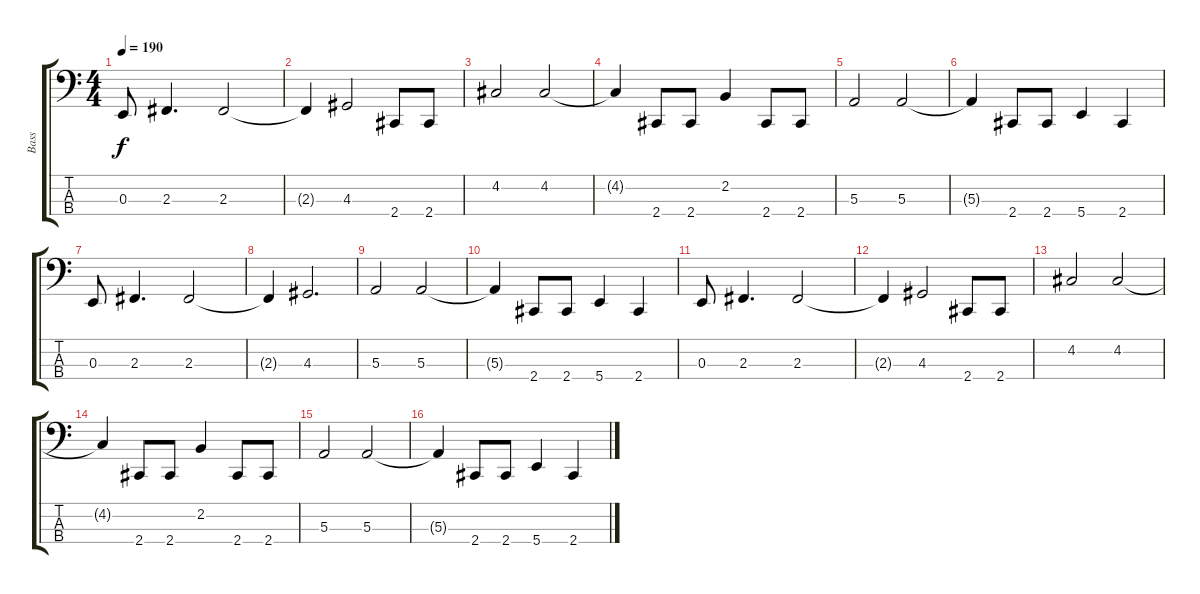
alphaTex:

\track ("Bass" "Bass") {instrument electricbasspick}
\staff {score tabs}
\tuning (D2 A1 E1 B0) {hide}
\ts (4 4)
\tempo 190
\clef f4
\ks c
0.3.8{dy f} 2.3.4{d} 2.3.2 |
2.3{t}.4 4.3.2 2.4.8 2.4.8 |
4.2.2 4.2.2 |
4.2{t}.4 2.4.8 2.4.8 2.2.4 2.4.8 2.4.8 |
5.3.2 5.3.2 |
5.3{t}.4 2.4.8 2.4.8 5.4.4 2.4.4 |
0.3.8 2.3.4{d} 2.3.2 |
2.3{t}.4 4.3.2{d} |
5.3.2 5.3.2 |
5.3{t}.4 2.4.8 2.4.8 5.4.4 2.4.4 |
0.3.8 2.3.4{d} 2.3.2 |
2.3{t}.4 4.3.2 2.4.8 2.4.8 |
4.2.2 4.2.2 |
4.2{t}.4 2.4.8 2.4.8 2.2.4 2.4.8 2.4.8 |
5.3.2 5.3.2 |
5.3{t}.4 2.4.8 2.4.8 5.4.4 2.4.4
